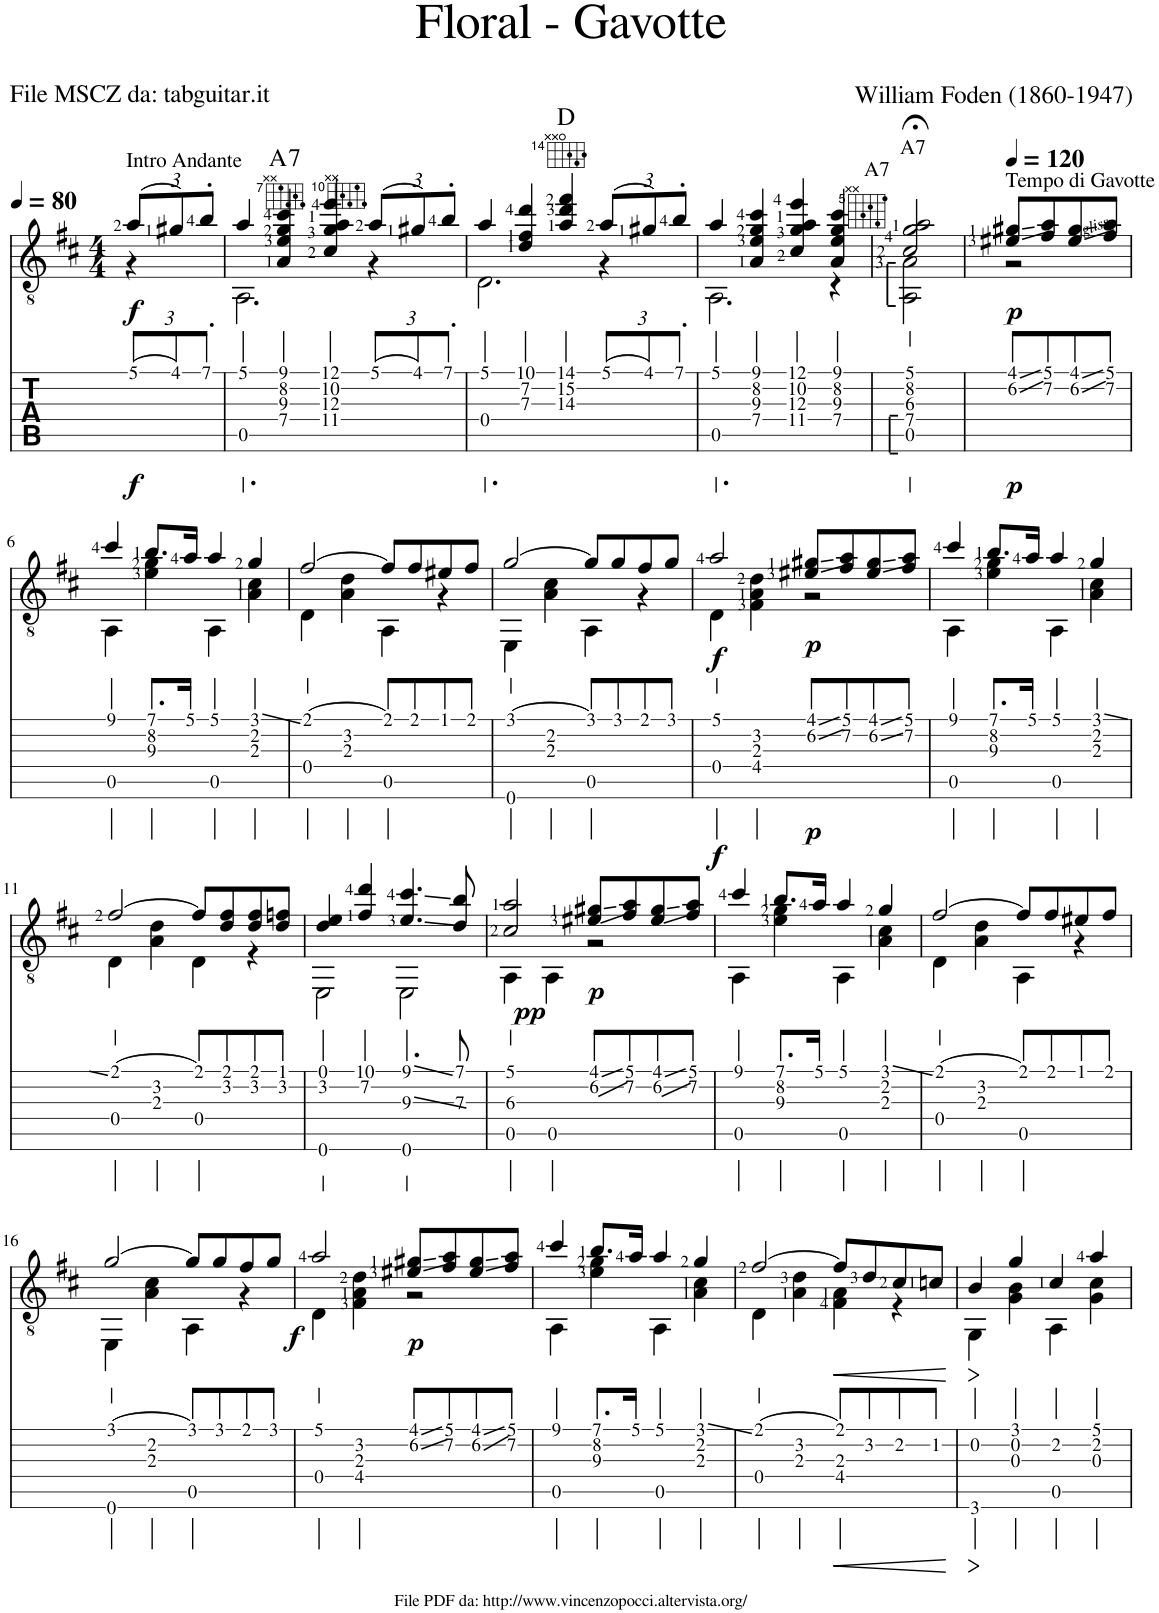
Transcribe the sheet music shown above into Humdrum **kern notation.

**kern	**dynam	**kern	**dynam	**harte
*part2	*part2	*part1	*part1	*part1
*staff2	*staff2	*staff1	*staff1	*
*I"Chitarra classica (Intavolatura)	*	*I"Guitar	*	*
*stria6	*	*	*	*
*	*	*clefGv2	*	*
*k[f#c#]	*	*k[f#c#]	*	*
*M4/4	*	*M4/4	*	*
*MM80	*	*MM80	*	*
*Xbrackettup	*	*Xbrackettup	*	*
=	=	=	=	=
*^	*	*^	*	*
!	!	!	!LO:TX:a:t=Intro Andante	!	!	!
!	!	!LO:DY:b	!	!	!LO:DY:b	!
(12a/L	4r	f	(12a/L	4r	f	.
12g#X/)	.	.	12g#X/)	.	.	.
12b'/J	.	.	12b'/J	.	.	.
=1	=1	=1	=1	=1	=1	=1
4a/	2.AA\	.	4a/	2.AA\	.	.
!	!	!	!	!	!	!LO:H:kt=7
4A/ 4e/ 4g/ 4cc#/	.	.	4A/ 4e/ 4g/ 4cc#/	.	.	A:7
4c#/ 4g/ 4a/ 4ee/	.	.	4c#/ 4g/ 4a/ 4ee/	.	.	.
(12a/L	4r	.	(12a/L	4r	.	.
12g#X/)	.	.	12g#X/)	.	.	.
12b'/J	.	.	12b'/J	.	.	.
=2	=2	=2	=2	=2	=2	=2
4a/	2.D\	.	4a/	2.D\	.	.
4d/ 4f#/ 4dd/	.	.	4d/ 4f#/ 4dd/	.	.	.
4a/ 4dd/ 4ff#/	.	.	4a/ 4dd/ 4ff#/	.	.	D:maj
(12a/L	4r	.	(12a/L	4r	.	.
12g#X/)	.	.	12g#X/)	.	.	.
12b'/J	.	.	12b'/J	.	.	.
=3	=3	=3	=3	=3	=3	=3
4a/	2.AA\	.	4a/	2.AA\	.	.
4A/ 4e/ 4g/ 4cc#/	.	.	4A/ 4e/ 4g/ 4cc#/	.	.	.
4c#/ 4g/ 4a/ 4ee/	.	.	4c#/ 4g/ 4a/ 4ee/	.	.	.
4A/ 4e/ 4g/ 4cc#/	4r	.	4A/ 4e/ 4g/ 4cc#/	4r	.	.
=4	=4	=4	=4	=4	=4	=4
!	!	!	!LO:TX:a:t=A7	!	!	!
!	!	!	!LO:TX:a:t=A7	!	!	!
2c#/ 2g/ 2a/	2AA\ 2A\	.	2c#/;< 2g/;< 2a/;<	2AA\ 2A\	.	.
=5	=5	=5	=5	=5	=5	=5
*	*	*	*MM120	*	*	*
!	!	!	!LO:TX:a:t=Tempo di Gavotte	!	!	!
!	!	!LO:DY:b	!	!	!LO:DY:b	!
8e#X/ 8g#X/L	2r	p	8e#X/ 8g#X/L	2r	p	.
8f#/ 8a/	.	.	8f#/ 8a/	.	.	.
8e#/ 8g#/	.	.	8e#/ 8g#/	.	.	.
8f#/ 8a/J	.	.	8f#/ 8a/J	.	.	.
!!LO:LB:g=z	!!
=6	=6	=6	=6	=6	=6	=6
4cc#/	4AA\	.	4cc#/	4AA\	.	.
8.b/L	4e\ 4g\	.	8.b/L	4e\ 4g\	.	.
16a/Jk	.	.	16a/Jk	.	.	.
4a/	4AA\	.	4a/	4AA\	.	.
4g/	4A\ 4c#\	.	4g/	4A\ 4c#\	.	.
=7	=7	=7	=7	=7	=7	=7
[2f#/	4D\	.	[2f#/	4D\	.	.
.	4A\ 4d\	.	.	4A\ 4d\	.	.
8f#/L]	4AA\	.	8f#/L]	4AA\	.	.
8f#/	.	.	8f#/	.	.	.
8e#X/	4r	.	8e#X/	4r	.	.
8f#/J	.	.	8f#/J	.	.	.
=8	=8	=8	=8	=8	=8	=8
[2g/	4EE\	.	[2g/	4EE\	.	.
.	4A\ 4c#\	.	.	4A\ 4c#\	.	.
8g/L]	4AA\	.	8g/L]	4AA\	.	.
8g/	.	.	8g/	.	.	.
8f#/	4r	.	8f#/	4r	.	.
8g/J	.	.	8g/J	.	.	.
=9	=9	=9	=9	=9	=9	=9
!	!	!LO:DY:b	!	!	!LO:DY:b	!
2a/	4D\	f	2a/	4D\	f	.
.	4F#\ 4A\ 4d\	.	.	4F#\ 4A\ 4d\	.	.
!	!	!LO:DY:b	!	!	!LO:DY:b	!
8e#X/ 8g#X/L	2r	p	8e#X/ 8g#X/L	2r	p	.
8f#/ 8a/	.	.	8f#/ 8a/	.	.	.
8e#/ 8g#/	.	.	8e#/ 8g#/	.	.	.
8f#/ 8a/J	.	.	8f#/ 8a/J	.	.	.
=10	=10	=10	=10	=10	=10	=10
4cc#/	4AA\	.	4cc#/	4AA\	.	.
8.b/L	4e\ 4g\	.	8.b/L	4e\ 4g\	.	.
16a/Jk	.	.	16a/Jk	.	.	.
4a/	4AA\	.	4a/	4AA\	.	.
4g/	4A\ 4c#\	.	4g/	4A\ 4c#\	.	.
!!LO:LB:g=z	!!
=11	=11	=11	=11	=11	=11	=11
[2f#/	4D\	.	[2f#/	4D\	.	.
.	4A\ 4d\	.	.	4A\ 4d\	.	.
8f#/L]	4D\	.	8f#/L]	4D\	.	.
8d/ 8f#/	.	.	8d/ 8f#/	.	.	.
8d/ 8f#/	4r	.	8d/ 8f#/	4r	.	.
8d/ 8fn/J	.	.	8d/ 8fn/J	.	.	.
=12	=12	=12	=12	=12	=12	=12
4d/ 4e/	2EE\	.	4d/ 4e/	2EE\	.	.
4f#/ 4dd/	.	.	4f#/ 4dd/	.	.	.
4.e/ 4.cc#/	2EE\	.	4.e/ 4.cc#/	2EE\	.	.
8d/ 8b/	.	.	8d/ 8b/	.	.	.
=13	=13	=13	=13	=13	=13	=13
2c#/ 2a/	4AA\	.	2c#/ 2a/	4AA\	.	.
!	!	!	!	!	!LO:DY:b	!
.	4AA\	.	.	4AA\	pp	.
!	!	!	!	!	!LO:DY:b	!
8e#X/ 8g#X/L	2r	.	8e#X/ 8g#X/L	2r	p	.
8f#/ 8a/	.	.	8f#/ 8a/	.	.	.
8e#/ 8g#/	.	.	8e#/ 8g#/	.	.	.
8f#/ 8a/J	.	.	8f#/ 8a/J	.	.	.
=14	=14	=14	=14	=14	=14	=14
4cc#/	4AA\	.	4cc#/	4AA\	.	.
8.b/L	4e\ 4g\	.	8.b/L	4e\ 4g\	.	.
16a/Jk	.	.	16a/Jk	.	.	.
4a/	4AA\	.	4a/	4AA\	.	.
4g/	4A\ 4c#\	.	4g/	4A\ 4c#\	.	.
=15	=15	=15	=15	=15	=15	=15
[2f#/	4D\	.	[2f#/	4D\	.	.
.	4A\ 4d\	.	.	4A\ 4d\	.	.
8f#/L]	4AA\	.	8f#/L]	4AA\	.	.
8f#/	.	.	8f#/	.	.	.
8e#X/	4r	.	8e#X/	4r	.	.
8f#/J	.	.	8f#/J	.	.	.
!!LO:LB:g=z	!!
=16	=16	=16	=16	=16	=16	=16
[2g/	4EE\	.	[2g/	4EE\	.	.
.	4A\ 4c#\	.	.	4A\ 4c#\	.	.
8g/L]	4AA\	.	8g/L]	4AA\	.	.
8g/	.	.	8g/	.	.	.
8f#/	4r	.	8f#/	4r	.	.
8g/J	.	.	8g/J	.	.	.
=17	=17	=17	=17	=17	=17	=17
!	!	!	!	!	!LO:DY:b	!
2a/	4D\	.	2a/	4D\	f	.
.	4F#\ 4A\ 4d\	.	.	4F#\ 4A\ 4d\	.	.
!	!	!	!	!	!LO:DY:b	!
8e#X/ 8g#X/L	2r	.	8e#X/ 8g#X/L	2r	p	.
8f#/ 8a/	.	.	8f#/ 8a/	.	.	.
8e#/ 8g#/	.	.	8e#/ 8g#/	.	.	.
8f#/ 8a/J	.	.	8f#/ 8a/J	.	.	.
=18	=18	=18	=18	=18	=18	=18
4cc#/	4AA\	.	4cc#/	4AA\	.	.
8.b/L	4e\ 4g\	.	8.b/L	4e\ 4g\	.	.
16a/Jk	.	.	16a/Jk	.	.	.
4a/	4AA\	.	4a/	4AA\	.	.
4g/	4A\ 4c#\	.	4g/	4A\ 4c#\	.	.
=19	=19	=19	=19	=19	=19	=19
[2f#/	4D\	.	[2f#/	4D\	.	.
.	4A\ 4d\	.	.	4A\ 4d\	.	.
!	!	!LO:HP:b	!	!	!LO:HP:b	!
8f#/L]	4F#\ 4A\	<	8f#/L]	4F#\ 4A\	<	.
8d/	.	.	8d/	.	.	.
8c#/	4r	.	8c#/	4r	.	.
8cn/J	.	.	8cn/J	.	.	.
*v	*v	*	*	*	*	*
*	*	*v	*v	*	*
.	[	.	[	.
=20	=20	=20	=20	=20
!	!LO:HP:b	!	!LO:HP:b	!
*^	*	*^	*	*
4B/	4GG\	>	4B/	4GG\	>	.
4g/	4G\ 4B\	.	4g/	4G\ 4B\	.	.
4c#/	4AA\	.	4c#/	4AA\	.	.
4a/	4G\ 4c#\	.	4a/	4G\ 4c#\	.	.
*v	*v	*	*	*	*	*
*	*	*v	*v	*	*
.	]	.	]	.
=	=	=	=	=
*-	*-	*-	*-	*-
